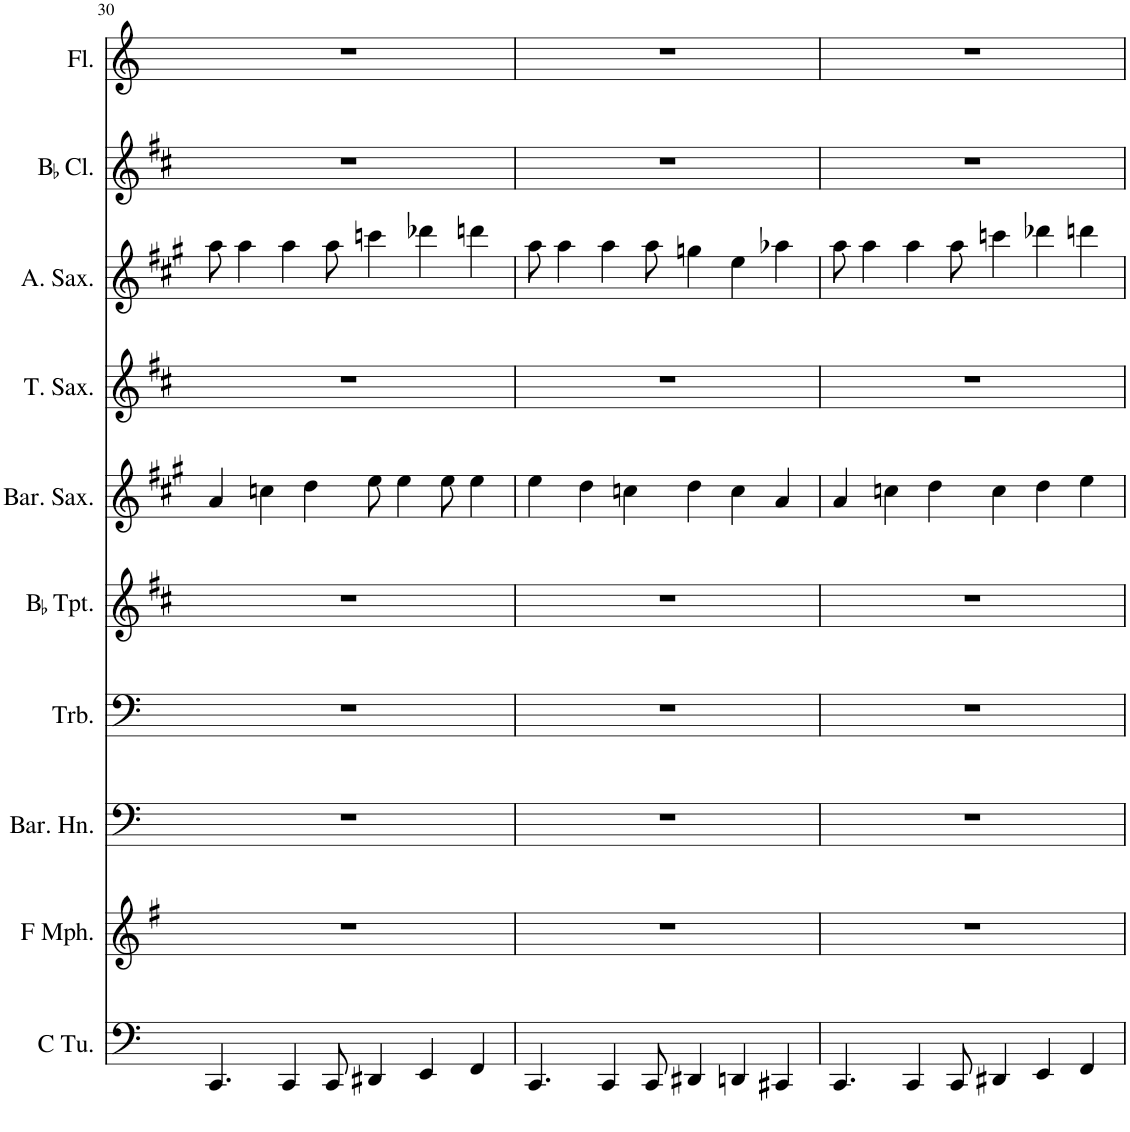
**kern	**kern	**kern	**kern	**kern	**kern	**kern	**kern	**kern	**kern
*part10	*part9	*part8	*part7	*part6	*part5	*part4	*part3	*part2	*part1
*staff10	*staff9	*staff8	*staff7	*staff6	*staff5	*staff4	*staff3	*staff2	*staff1
*I"C Tuba	*I"F Mellophone	*I"Baritone Horn	*I"Trombone	*I"BaccidentalFlat Trumpet	*I"Baritone Saxophone	*I"Tenor Saxophone	*I"Alto Saxophone	*I"BaccidentalFlat Clarinet	*I"Flute
*I'C Tu.	*I'F Mph.	*I'Bar. Hn.	*I'Trb.	*I'BaccidentalFlat Tpt.	*I'Bar. Sax.	*I'T. Sax.	*I'A. Sax.	*I'BaccidentalFlat Cl.	*I'Fl.
!!LO:PB:g=z
*clefF4	*clefG2	*clefF4	*clefF4	*clefG2	*clefG2	*clefG2	*clefG2	*clefG2	*clefG2
*	*Trd4c7	*Trd4c7	*	*Trd1c2	*Trd12c21	*Trd8c14	*Trd5c9	*Trd1c2	*
*k[]	*k[f#]	*k[]	*k[]	*k[f#c#]	*k[f#c#g#]	*k[f#c#]	*k[f#c#g#]	*k[f#c#]	*k[]
*M6/4	*M6/4	*M6/4	*M6/4	*M6/4	*M6/4	*M6/4	*M6/4	*M6/4	*M6/4
=30	=30	=30	=30	=30	=30	=30	=30	=30	=30
4.CC/	1.r	1.r	1.r	1.r	4a/	1.r	8aa\	1.r	1.r
.	.	.	.	.	.	.	4aa\	.	.
.	.	.	.	.	4ccn\	.	.	.	.
4CC/	.	.	.	.	.	.	4aa\	.	.
.	.	.	.	.	4dd\	.	.	.	.
8CC/	.	.	.	.	.	.	8aa\	.	.
4DD#X/	.	.	.	.	8ee\	.	4cccn\	.	.
.	.	.	.	.	4ee\	.	.	.	.
4EE/	.	.	.	.	.	.	4ddd-X\	.	.
.	.	.	.	.	8ee\	.	.	.	.
4FF/	.	.	.	.	4ee\	.	4dddn\	.	.
=31	=31	=31	=31	=31	=31	=31	=31	=31	=31
4.CC/	1.r	1.r	1.r	1.r	4ee\	1.r	8aa\	1.r	1.r
.	.	.	.	.	.	.	4aa\	.	.
.	.	.	.	.	4dd\	.	.	.	.
4CC/	.	.	.	.	.	.	4aa\	.	.
.	.	.	.	.	4ccn\	.	.	.	.
8CC/	.	.	.	.	.	.	8aa\	.	.
4DD#X/	.	.	.	.	4dd\	.	4ggn\	.	.
4DDn/	.	.	.	.	4cc\	.	4ee\	.	.
4CC#X/	.	.	.	.	4a/	.	4aa-X\	.	.
=32	=32	=32	=32	=32	=32	=32	=32	=32	=32
4.CC/	1.r	1.r	1.r	1.r	4a/	1.r	8aa\	1.r	1.r
.	.	.	.	.	.	.	4aa\	.	.
.	.	.	.	.	4ccn\	.	.	.	.
4CC/	.	.	.	.	.	.	4aa\	.	.
.	.	.	.	.	4dd\	.	.	.	.
8CC/	.	.	.	.	.	.	8aa\	.	.
4DD#X/	.	.	.	.	4cc\	.	4cccn\	.	.
4EE/	.	.	.	.	4dd\	.	4ddd-X\	.	.
4FF/	.	.	.	.	4ee\	.	4dddn\	.	.
=	=	=	=	=	=	=	=	=	=
*-	*-	*-	*-	*-	*-	*-	*-	*-	*-
